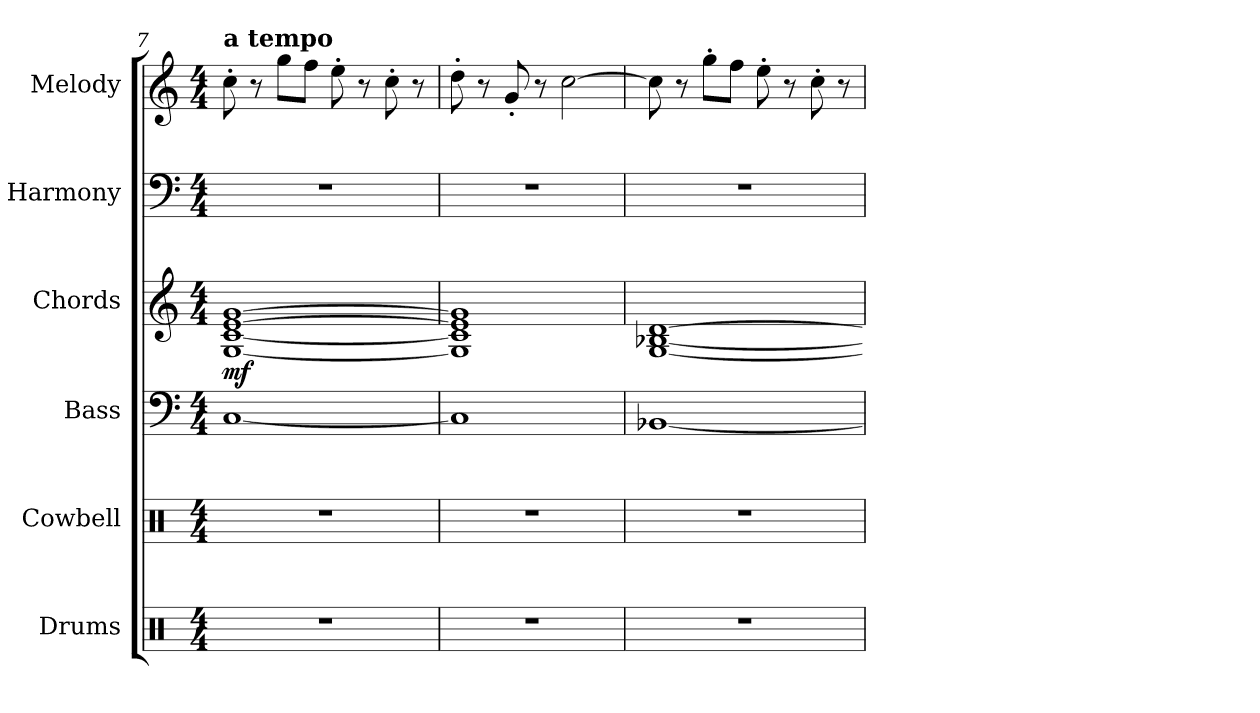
**kern	**kern	**kern	**kern	**dynam	**kern	**kern
*part6	*part5	*part4	*part3	*part3	*part2	*part1
*staff6	*staff5	*staff4	*staff3	*staff3	*staff2	*staff1
*I"Drums	*I"Cowbell	*I"Bass	*I"Chords	*	*I"Harmony	*I"Melody
*I'Drums	*I'Cwb.	*I'Bass	*I'Chords	*	*I'Harmony	*I'Melody
!!LO:LB:g=z
*clefX	*clefX	*clefF4	*clefG2	*	*clefF4	*clefG2
*k[]	*k[]	*k[]	*k[]	*	*k[]	*k[]
*M4/4	*M4/4	*M4/4	*M4/4	*	*M4/4	*M4/4
=7	=7	=7	=7	=7	=7	=7
!	!	!	!	!	!	!LO:TX:a:B:t=a tempo
!	!	!	!	!LO:DY:b	!	!
1r	1r	[1C	[1G [1c [1e [1g	mf	1r	8cc'\
.	.	.	.	.	.	8r
.	.	.	.	.	.	8gg\L
.	.	.	.	.	.	8ff\J
.	.	.	.	.	.	8ee'\
.	.	.	.	.	.	8r
.	.	.	.	.	.	8cc'\
.	.	.	.	.	.	8r
=8	=8	=8	=8	=8	=8	=8
1r	1r	1C]	1G] 1c] 1e] 1g]	.	1r	8dd'\
.	.	.	.	.	.	8r
.	.	.	.	.	.	8g'/
.	.	.	.	.	.	8r
.	.	.	.	.	.	[2cc\
=9	=9	=9	=9	=9	=9	=9
1r	1r	[1BB-X	[1G [1B-X [1d	.	1r	8cc\]
.	.	.	.	.	.	8r
.	.	.	.	.	.	8gg'\L
.	.	.	.	.	.	8ff\J
.	.	.	.	.	.	8ee'\
.	.	.	.	.	.	8r
.	.	.	.	.	.	8cc'\
.	.	.	.	.	.	8r
=	=	=	=	=	=	=
*-	*-	*-	*-	*-	*-	*-
